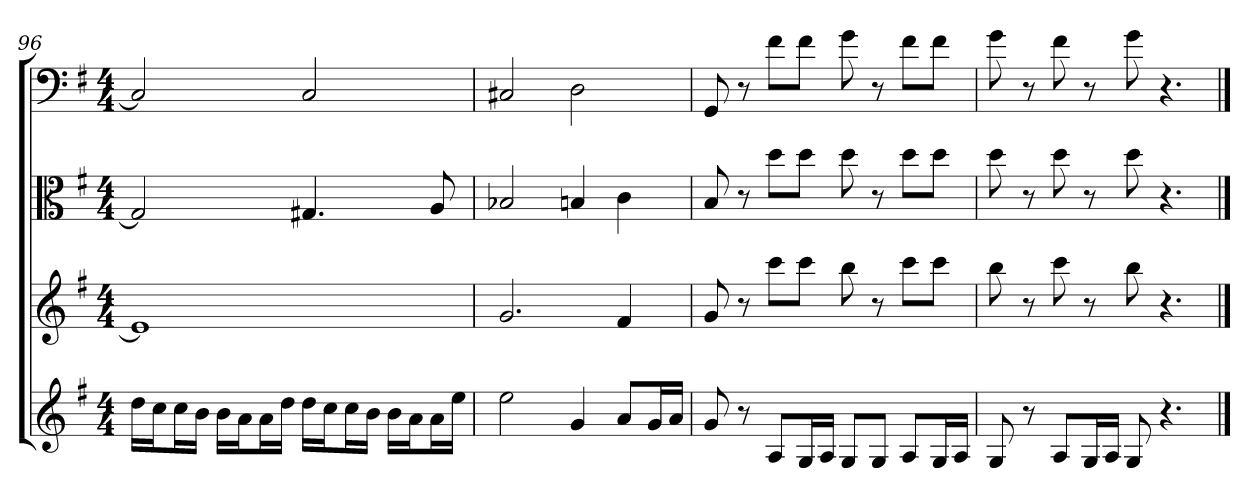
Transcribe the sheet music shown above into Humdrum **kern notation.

**kern	**kern	**kern	**kern
*part4	*part3	*part2	*part1
*staff4	*staff3	*staff2	*staff1
*	*	*clefC3	*clefF4
*k[f#]	*k[f#]	*k[f#]	*k[f#]
*G:	*G:	*G:	*G:
*M4/4	*M4/4	*M4/4	*M4/4
=96	=96	=96	=96
16ddLL	1e]	2G]	2C]
16ccJ	.	.	.
16ccL	.	.	.
16bJJ	.	.	.
16bLL	.	.	.
16aJ	.	.	.
16aL	.	.	.
16ddJJ	.	.	.
16ddLL	.	4.G#X	2C
16ccJ	.	.	.
16ccL	.	.	.
16bJJ	.	.	.
16bLL	.	.	.
16aJ	.	.	.
16aL	.	8A	.
16eeJJ	.	.	.
=97	=97	=97	=97
2ee	2.g	2B-X	2C#X
4g	.	4Bn	2D
8aL	4f#	4c	.
16gL	.	.	.
16aJJ	.	.	.
=98	=98	=98	=98
8g	8g	8B	8GG
8r	8r	8r	8r
8AL	8cccL	8dd\L	8f#\L
16GL	8cccJ	8dd\J	8f#\J
16AJJ	.	.	.
8GL	8bb	8dd	8g
8GJ	8r	8r	8r
8AL	8cccL	8dd\L	8f#\L
16GL	8cccJ	8dd\J	8f#\J
16AJJ	.	.	.
=99	=99	=99	=99
8G	8bb	8dd	8g
8r	8r	8r	8r
8AL	8ccc	8dd	8f#
16GL	8r	8r	8r
16AJJ	.	.	.
8G	8bb	8dd	8g
4.r	4.r	4.r	4.r
==	==	==	==
*-	*-	*-	*-
